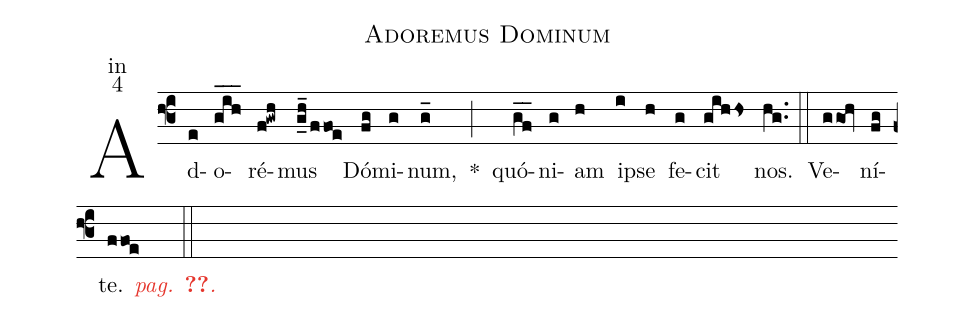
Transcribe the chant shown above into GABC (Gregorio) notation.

name:Adoremus Dominum;
office-part:in;
mode:4;
%%
(f3)Ad(e)o(gih___)ré(f!gwh)mus(gh__/ffoe) Dó(fg)mi(g)num,(g_) <sp>*</sp>(;) quó(gf__)ni(g)am(h) i(i)pse(h) fe(g)cit(gihhs) nos.(hg..) (::) Ve(ggo!hv)ní(fg)te.(ffoe) <c><i>pag. <v>\pageref{M-ORIP3a}</v>.</i></c> (::)
